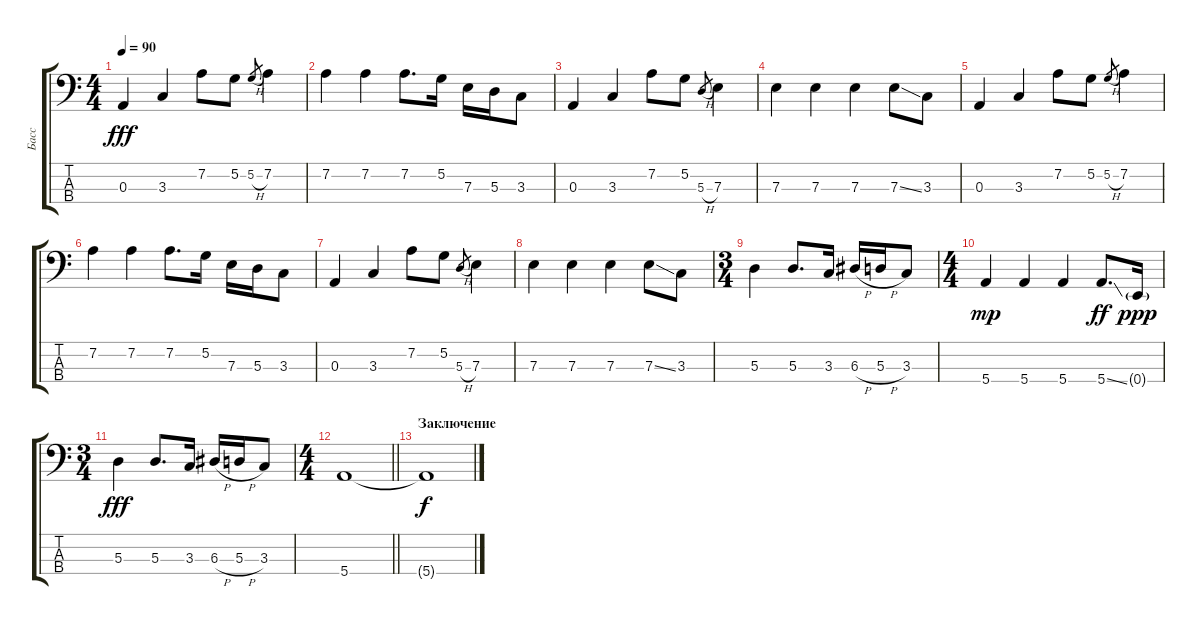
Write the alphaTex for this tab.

\track ("Басс" "Басс") {instrument electricbassfinger}
\staff {score tabs}
\tuning (G2 D2 A1 E1) {hide}
\ts (4 4)
\tempo 90
\clef f4
\ks c
0.3.4{dy fff} 3.3.4 7.2.8 5.2.8 5.2{h}.8{gr} 7.2.4 |
7.2.4 7.2.4 7.2.8{d} 5.2.16 7.3.16 5.3.16 3.3.8 |
0.3.4 3.3.4 7.2.8 5.2.8 5.3{h}.8{gr} 7.3.4 |
7.3.4 7.3.4 7.3.4 7.3{ss}.8 3.3.8 |
0.3.4 3.3.4 7.2.8 5.2.8 5.2{h}.8{gr} 7.2.4 |
7.2.4 7.2.4 7.2.8{d} 5.2.16 7.3.16 5.3.16 3.3.8 |
0.3.4 3.3.4 7.2.8 5.2.8 5.3{h}.8{gr} 7.3.4 |
7.3.4 7.3.4 7.3.4 7.3{ss}.8 3.3.8 |
\ts (3 4)
5.3.4 5.3.8{d} 3.3.16 6.3{h}.16 5.3{h}.16 3.3.8 |
\ts (4 4)
5.4.4{dy mp} 5.4.4 5.4.4 5.4{ss}.8{d dy ff} 0.4{g}.16{dy ppp} |
\ts (3 4)
5.3.4{dy fff} 5.3.8{d} 3.3.16 6.3{h}.16 5.3{h}.16 3.3.8 |
\ts (4 4)
\barLineRight lightlight
5.4.1 |
\section ("" "Заключение")
5.4{t}.1{dy f}
